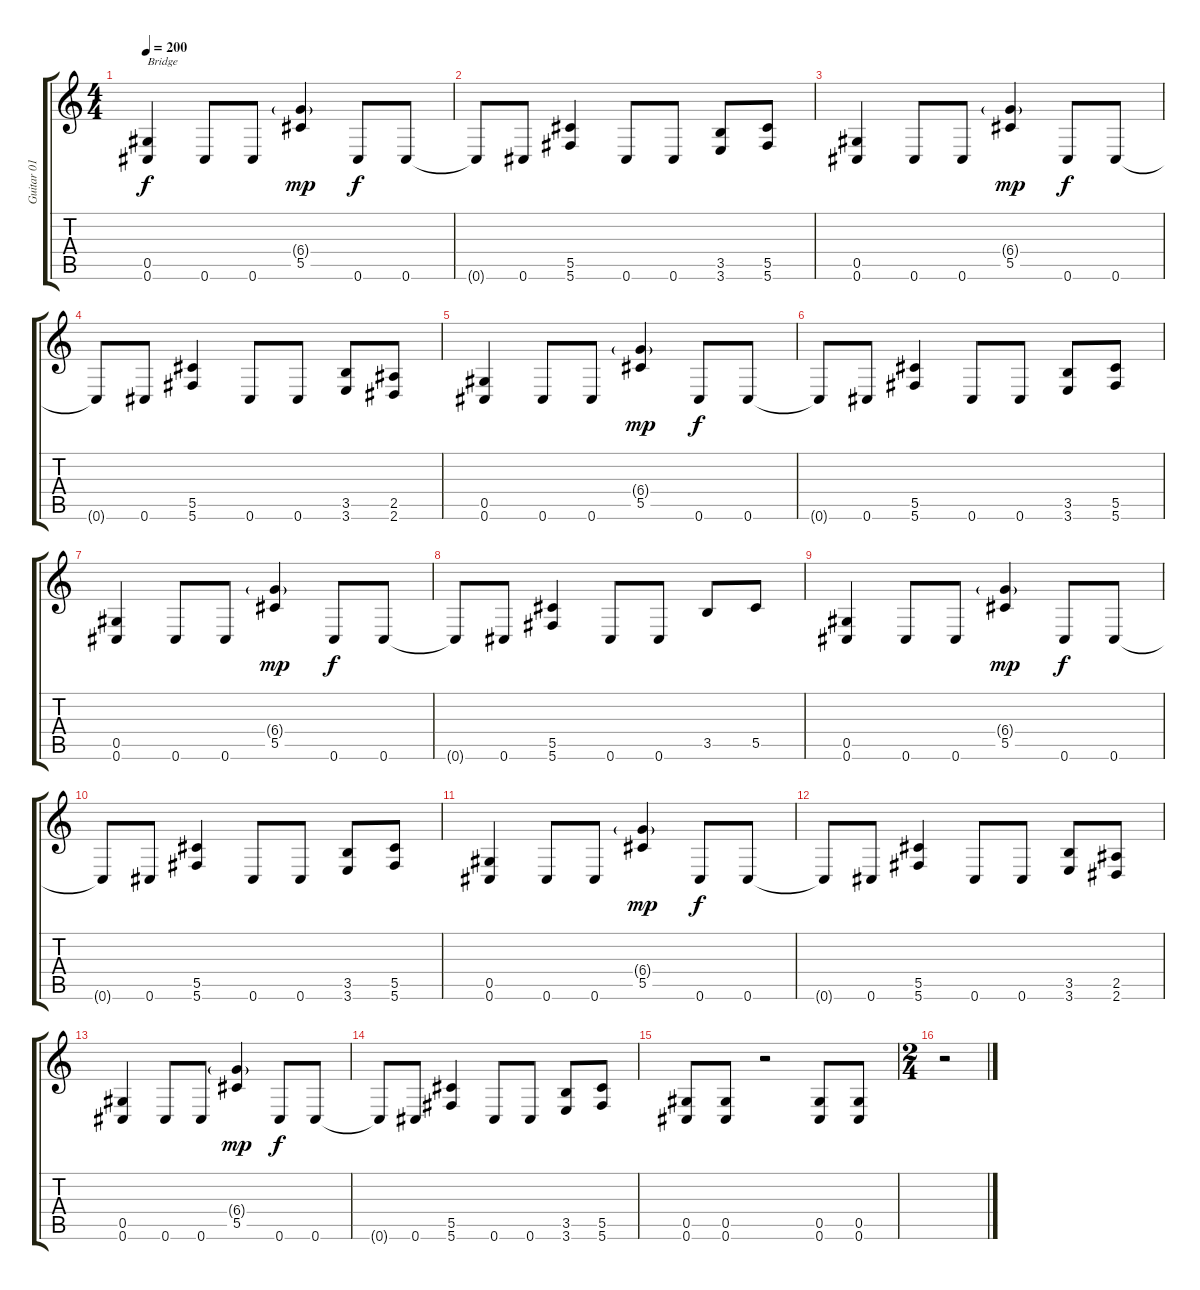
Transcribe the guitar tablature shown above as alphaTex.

\track ("Guitar 01" "Guitar 01") {instrument distortionguitar}
\staff {score tabs}
\tuning (Eb4 Bb3 Gb3 Db3 Ab2 Db2) {hide}
\ts (4 4)
\tempo 200
\clef g2
\ks c
(0.5 0.6).4{txt "Bridge" dy f} 0.6.8 0.6.8 (6.4{g} 5.5).4{dy mp} 0.6.8{dy f} 0.6.8 |
0.6{t}.8 0.6.8 (5.5 5.6).4 0.6.8 0.6.8 (3.5 3.6).8 (5.5 5.6).8 |
(0.5 0.6).4 0.6.8 0.6.8 (6.4{g} 5.5).4{dy mp} 0.6.8{dy f} 0.6.8 |
0.6{t}.8 0.6.8 (5.5 5.6).4 0.6.8 0.6.8 (3.5 3.6).8 (2.5 2.6).8 |
(0.5 0.6).4 0.6.8 0.6.8 (6.4{g} 5.5).4{dy mp} 0.6.8{dy f} 0.6.8 |
0.6{t}.8 0.6.8 (5.5 5.6).4 0.6.8 0.6.8 (3.5 3.6).8 (5.5 5.6).8 |
(0.5 0.6).4 0.6.8 0.6.8 (6.4{g} 5.5).4{dy mp} 0.6.8{dy f} 0.6.8 |
0.6{t}.8 0.6.8 (5.5 5.6).4 0.6.8 0.6.8 3.5.8 5.5.8 |
(0.5 0.6).4 0.6.8 0.6.8 (6.4{g} 5.5).4{dy mp} 0.6.8{dy f} 0.6.8 |
0.6{t}.8 0.6.8 (5.5 5.6).4 0.6.8 0.6.8 (3.5 3.6).8 (5.5 5.6).8 |
(0.5 0.6).4 0.6.8 0.6.8 (6.4{g} 5.5).4{dy mp} 0.6.8{dy f} 0.6.8 |
0.6{t}.8 0.6.8 (5.5 5.6).4 0.6.8 0.6.8 (3.5 3.6).8 (2.5 2.6).8 |
(0.5 0.6).4 0.6.8 0.6.8 (6.4{g} 5.5).4{dy mp} 0.6.8{dy f} 0.6.8 |
0.6{t}.8 0.6.8 (5.5 5.6).4 0.6.8 0.6.8 (3.5 3.6).8 (5.5 5.6).8 |
(0.5 0.6).8 (0.5 0.6).8 r.2 (0.5 0.6).8 (0.5 0.6).8 |
\ts (2 4)
r.2
